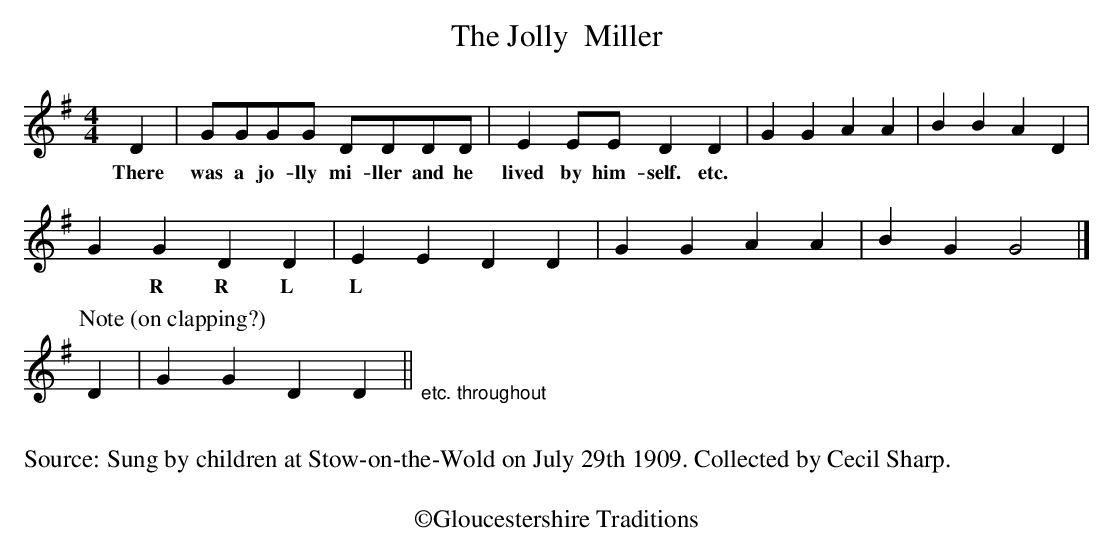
X:1
T:Jolly  Miller, The
M:4/4
L:1/4
K:G Major
D|G/G/G/G/ D/D/D/D/|EE/E/DD|GGAA|BBAD|
w:There was a jo-lly mi-ller and he lived by him-self. etc.
GGDD|EEDD|GGAA|BGG2|]
[P:Note (on clapping?)]D|GGDD">etc. throughout"||
w: * R R L L
